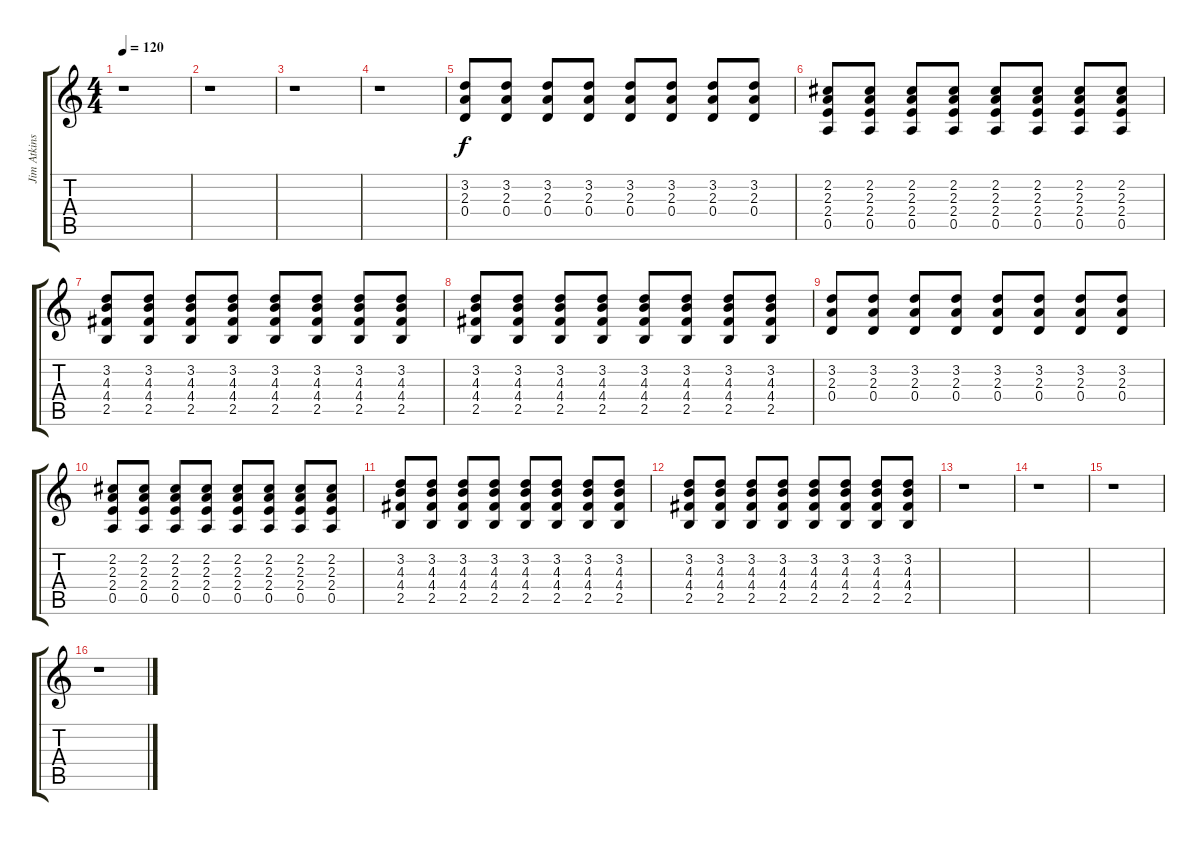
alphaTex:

\track ("Jim Atkins (Distorted Guitar)" "Jim Atkins") {instrument distortionguitar}
\staff {score tabs}
\tuning (E4 B3 G3 D3 A2 E2) {hide}
\ts (4 4)
\tempo 120
\clef g2
\ks c
r.1{dy f} |
r.1 |
r.1 |
r.1 |
(3.2 2.3 0.4).8 (3.2 2.3 0.4).8 (3.2 2.3 0.4).8 (3.2 2.3 0.4).8 (3.2 2.3 0.4).8 (3.2 2.3 0.4).8 (3.2 2.3 0.4).8 (3.2 2.3 0.4).8 |
(2.2 2.3 2.4 0.5).8 (2.2 2.3 2.4 0.5).8 (2.2 2.3 2.4 0.5).8 (2.2 2.3 2.4 0.5).8 (2.2 2.3 2.4 0.5).8 (2.2 2.3 2.4 0.5).8 (2.2 2.3 2.4 0.5).8 (2.2 2.3 2.4 0.5).8 |
(3.2 4.3 4.4 2.5).8 (3.2 4.3 4.4 2.5).8 (3.2 4.3 4.4 2.5).8 (3.2 4.3 4.4 2.5).8 (3.2 4.3 4.4 2.5).8 (3.2 4.3 4.4 2.5).8 (3.2 4.3 4.4 2.5).8 (3.2 4.3 4.4 2.5).8 |
(3.2 4.3 4.4 2.5).8 (3.2 4.3 4.4 2.5).8 (3.2 4.3 4.4 2.5).8 (3.2 4.3 4.4 2.5).8 (3.2 4.3 4.4 2.5).8 (3.2 4.3 4.4 2.5).8 (3.2 4.3 4.4 2.5).8 (3.2 4.3 4.4 2.5).8 |
(3.2 2.3 0.4).8 (3.2 2.3 0.4).8 (3.2 2.3 0.4).8 (3.2 2.3 0.4).8 (3.2 2.3 0.4).8 (3.2 2.3 0.4).8 (3.2 2.3 0.4).8 (3.2 2.3 0.4).8 |
(2.2 2.3 2.4 0.5).8 (2.2 2.3 2.4 0.5).8 (2.2 2.3 2.4 0.5).8 (2.2 2.3 2.4 0.5).8 (2.2 2.3 2.4 0.5).8 (2.2 2.3 2.4 0.5).8 (2.2 2.3 2.4 0.5).8 (2.2 2.3 2.4 0.5).8 |
(3.2 4.3 4.4 2.5).8 (3.2 4.3 4.4 2.5).8 (3.2 4.3 4.4 2.5).8 (3.2 4.3 4.4 2.5).8 (3.2 4.3 4.4 2.5).8 (3.2 4.3 4.4 2.5).8 (3.2 4.3 4.4 2.5).8 (3.2 4.3 4.4 2.5).8 |
(3.2 4.3 4.4 2.5).8 (3.2 4.3 4.4 2.5).8 (3.2 4.3 4.4 2.5).8 (3.2 4.3 4.4 2.5).8 (3.2 4.3 4.4 2.5).8 (3.2 4.3 4.4 2.5).8 (3.2 4.3 4.4 2.5).8 (3.2 4.3 4.4 2.5).8 |
r.1 |
r.1 |
r.1 |
r.1
